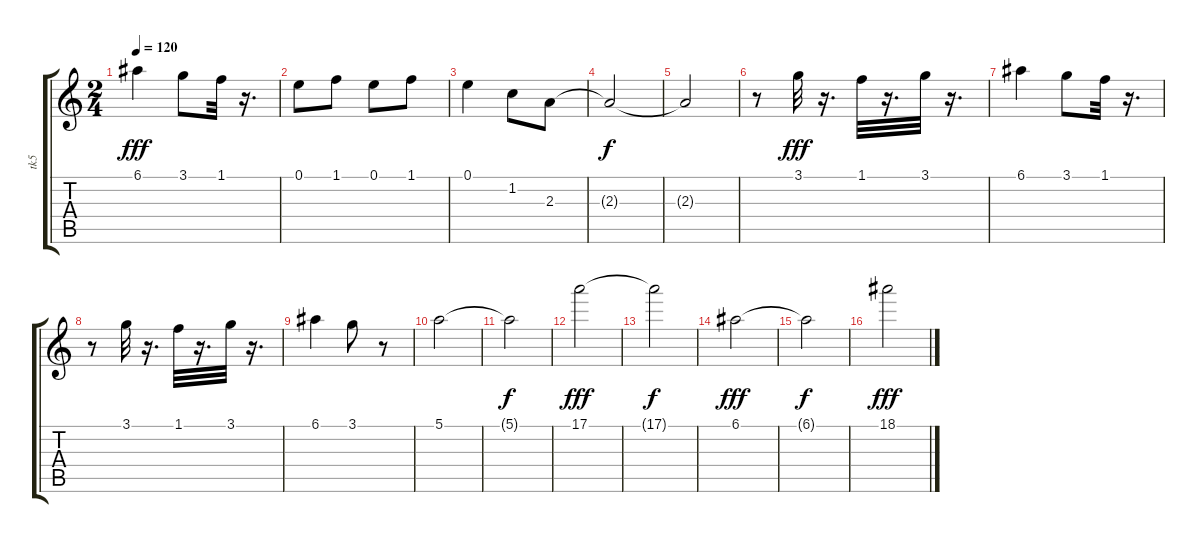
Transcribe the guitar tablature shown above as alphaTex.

\track ("tk5" "tk5") {instrument overdrivenguitar}
\staff {score tabs}
\tuning (E4 B3 G3 D3 A2 E2) {hide}
\ts (2 4)
\tempo 120
\clef g2
\ks c
6.1.4{dy fff} 3.1.8 1.1.32 r.16{d} |
0.1.8 1.1.8 0.1.8 1.1.8 |
0.1.4 1.2.8 2.3.8 |
2.3{t}.2{dy f} |
2.3{t}.2 |
r.8 3.1.32{dy fff} r.16{d} 1.1.32 r.16{d} 3.1.32 r.16{d} |
6.1.4 3.1.8 1.1.32 r.16{d} |
r.8 3.1.32 r.16{d} 1.1.32 r.16{d} 3.1.32 r.16{d} |
6.1.4 3.1.8 r.8 |
5.1.2 |
5.1{t}.2{dy f} |
17.1.2{dy fff} |
17.1{t}.2{dy f} |
6.1.2{dy fff} |
6.1{t}.2{dy f} |
18.1.2{dy fff}
